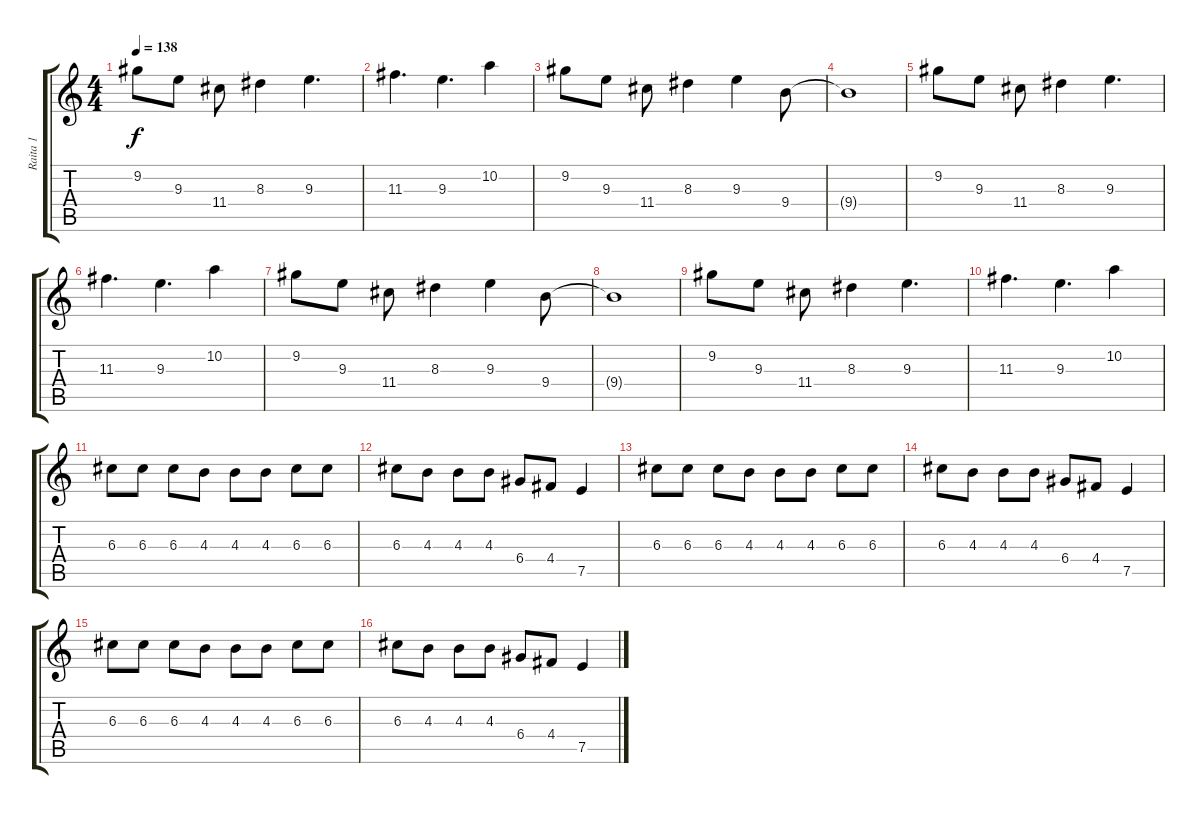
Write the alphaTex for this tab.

\track ("Raita 1" "Raita 1") {instrument electricguitarclean}
\staff {score tabs}
\tuning (E4 B3 G3 D3 A2 E2) {hide}
\ts (4 4)
\tempo 138
\clef g2
\ks c
9.2.8{dy f} 9.3.8 11.4.8 8.3.4 9.3.4{d} |
11.3.4{d} 9.3.4{d} 10.2.4 |
9.2.8 9.3.8 11.4.8 8.3.4 9.3.4 9.4.8 |
9.4{t}.1 |
9.2.8 9.3.8 11.4.8 8.3.4 9.3.4{d} |
11.3.4{d} 9.3.4{d} 10.2.4 |
9.2.8 9.3.8 11.4.8 8.3.4 9.3.4 9.4.8 |
9.4{t}.1 |
9.2.8 9.3.8 11.4.8 8.3.4 9.3.4{d} |
11.3.4{d} 9.3.4{d} 10.2.4 |
6.3.8 6.3.8 6.3.8 4.3.8 4.3.8 4.3.8 6.3.8 6.3.8 |
6.3.8 4.3.8 4.3.8 4.3.8 6.4.8 4.4.8 7.5.4 |
6.3.8 6.3.8 6.3.8 4.3.8 4.3.8 4.3.8 6.3.8 6.3.8 |
6.3.8 4.3.8 4.3.8 4.3.8 6.4.8 4.4.8 7.5.4 |
6.3.8 6.3.8 6.3.8 4.3.8 4.3.8 4.3.8 6.3.8 6.3.8 |
6.3.8 4.3.8 4.3.8 4.3.8 6.4.8 4.4.8 7.5.4
